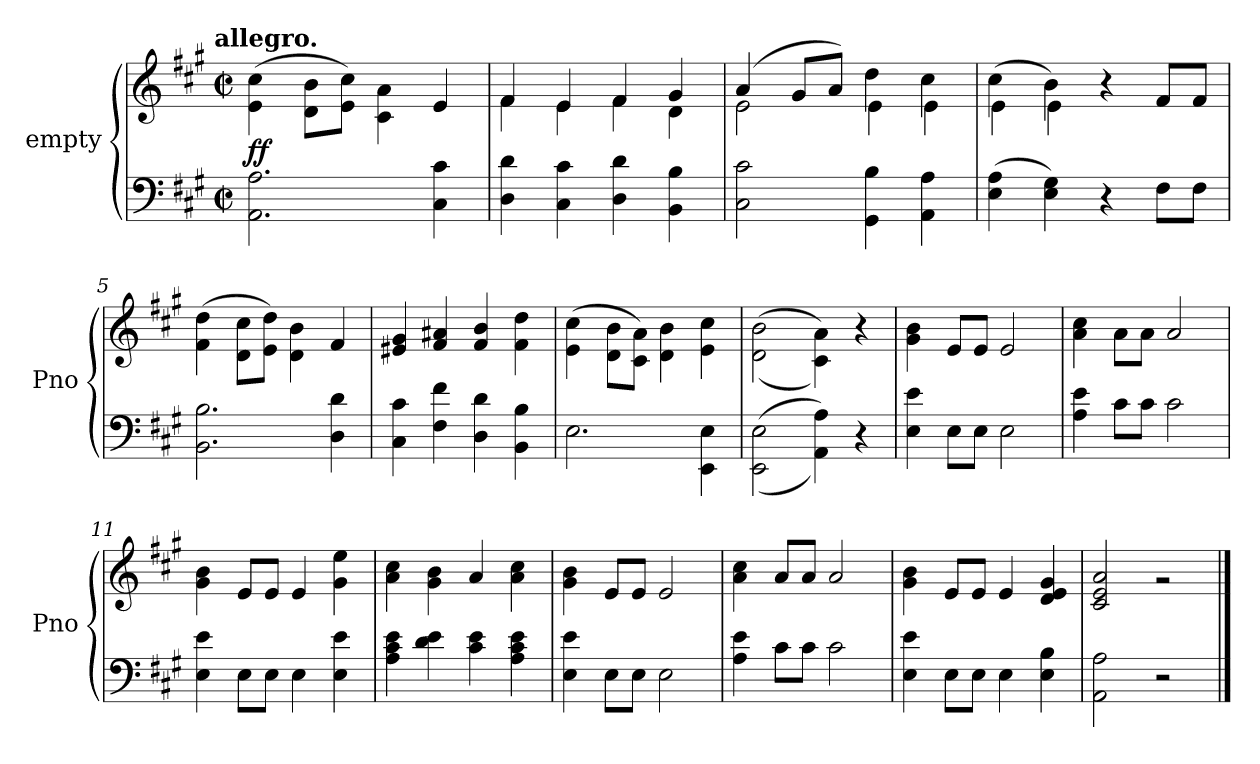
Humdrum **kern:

**kern	**kern	**dynam
*part1	*part1	*part1
*staff2	*staff1	*staff1/2
*I"empty	*	*
*I'Pno	*	*
*clefF4	*clefG2	*
*k[f#c#g#]	*k[f#c#g#]	*
*A:	*A:	*
!!LO:TX:omd:t=allegro.
*M2/2	*M2/2	*
*met(c|)	*met(c|)	*
=1	=1	=1
2.AA\ 2.A\	(>4e\ 4cc#\	ff
.	8d\ 8b\L	.
.	8e\ 8cc#\J)	.
.	4c#\ 4a\	.
4C#\ 4c#\	4e/	.
=2	=2	=2
*	*^	*
4D\ 4d\	4f#/	4f#\	.
4C#\ 4c#\	4e/	4e\	.
4D\ 4d\	4f#/	4f#\	.
4BB\ 4B\	4g#/	4d\	.
=3	=3	=3	=3
2C#\ 2c#\	(>4a/	2e\	.
.	8g#/L	.	.
.	8a/J)	.	.
4GG#\ 4B\	4dd\	4e\	.
4AA\ 4A\	4cc#\	4e\	.
=4	=4	=4	=4
(>4E\ 4A\	(>4cc#\	4e\	.
4E\ 4G#\)	4b\)	4e\	.
4r	4r	2ryy	.
8F#\L	8f#/L	.	.
8F#\J	8f#/J	.	.
*	*v	*v	*
=5	=5	=5
2.BB\ 2.B\	(>4f#\ 4dd\	.
.	8d\ 8cc#\L	.
.	8e\ 8dd\J)	.
.	4d\ 4b\	.
4D\ 4d\	4f#/	.
=6	=6	=6
4C#\ 4c#\	4e#X/ 4g#/	.
4F#\ 4f#\	4f#/ 4a#X/	.
4D\ 4d\	4f#/ 4b/	.
4BB\ 4B\	4f#\ 4dd\	.
=7	=7	=7
2.E\	(>4e\ 4cc#\	.
.	8d\ 8b\L	.
.	8c#\ 8a\J)	.
.	4d\ 4b\	.
4EE\ 4E\	4e\ 4cc#\	.
=8	=8	=8
(<(>2EE\ 2E\	(<(>2d\ 2b\	.
4AA\ 4A\))	4c#\ 4a\))	.
4r	4r	.
=9	=9	=9
4E\ 4e\	4g#\ 4b\	.
8E\L	8e/L	.
8E\J	8e/J	.
2E\	2e/	.
=10	=10	=10
4A\ 4e\	4a\ 4cc#\	.
8c#\L	8a\L	.
8c#\J	8a\J	.
2c#\	2a/	.
=11	=11	=11
4E\ 4e\	4g#\ 4b\	.
8E\L	8e/L	.
8E\J	8e/J	.
4E\	4e/	.
4E\ 4e\	4g#\ 4ee\	.
=12	=12	=12
4A\ 4c#\ 4e\	4a\ 4cc#\	.
4d\ 4e\	4g#\ 4b\	.
4c#\ 4e\	4a/	.
4A\ 4c#\ 4e\	4a\ 4cc#\	.
=13	=13	=13
4E\ 4e\	4g#\ 4b\	.
8E\L	8e/L	.
8E\J	8e/J	.
2E\	2e/	.
=14	=14	=14
4A\ 4e\	4a\ 4cc#\	.
8c#\L	8a/L	.
8c#\J	8a/J	.
2c#\	2a/	.
=15	=15	=15
4E\ 4e\	4g#\ 4b\	.
8E\L	8e/L	.
8E\J	8e/J	.
4E\	4e/	.
4E\ 4B\	4d/ 4e/ 4g#/	.
=16	=16	=16
2AA\ 2A\	2c#/ 2e/ 2a/	.
2r	2rg	.
==	==	==
*-	*-	*-
